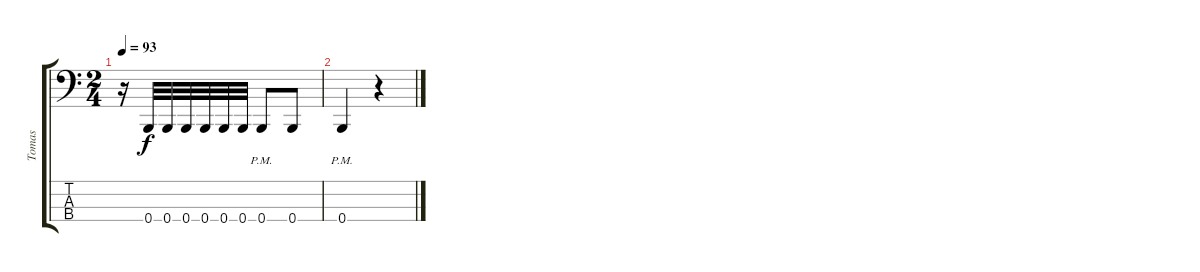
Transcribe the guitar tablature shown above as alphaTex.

\track ("Tomas" "Tomas") {instrument electricbasspick}
\staff {score tabs}
\tuning (E2 B1 Gb1 B0) {hide}
\ts (2 4)
\tempo 93
\clef f4
\ks c
r.16{dy f} 0.4.32 0.4.32 0.4.32 0.4.32 0.4.32 0.4.32 0.4{pm}.8 0.4.8 |
0.4{pm}.4 r.4
